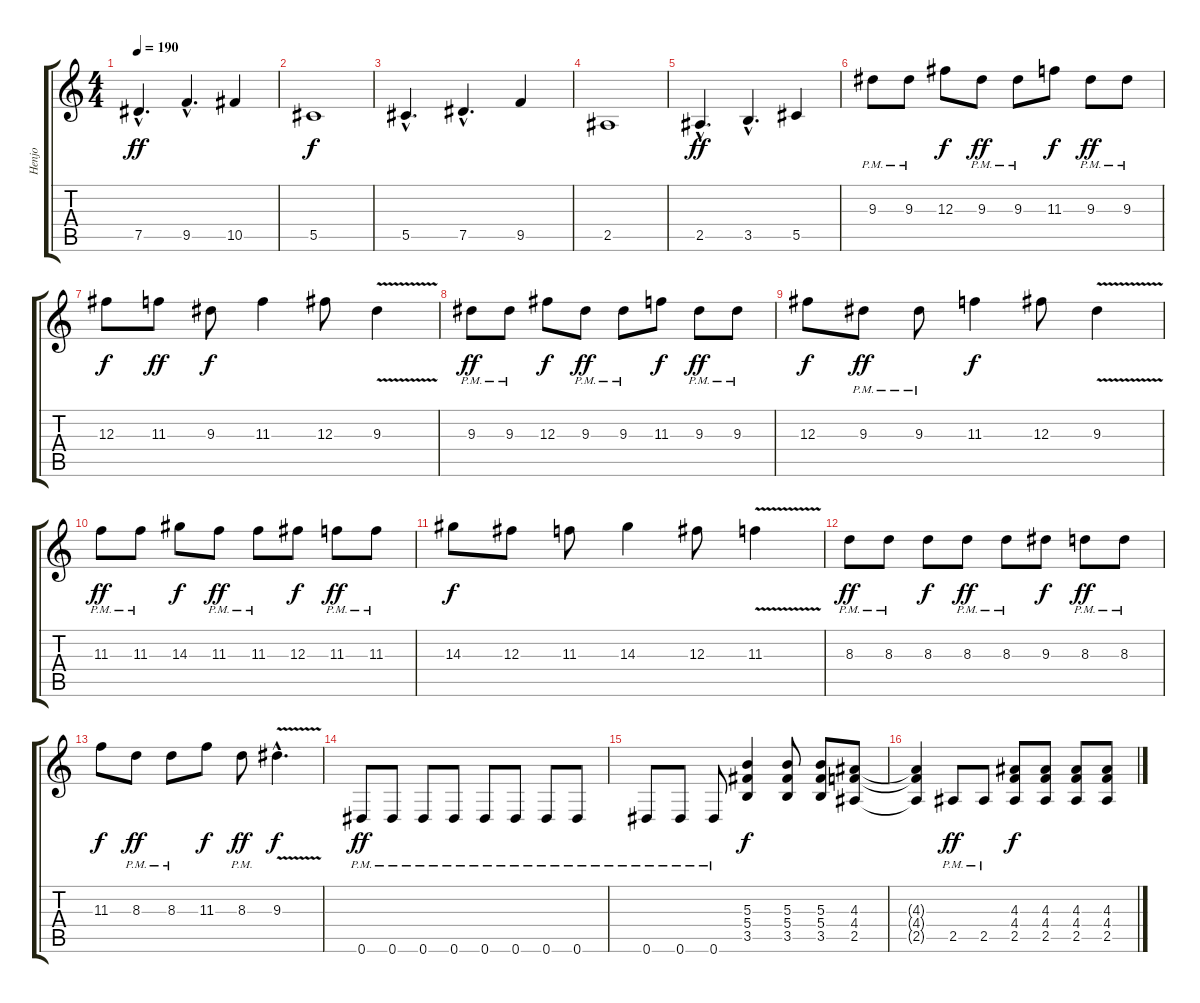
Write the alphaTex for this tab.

\track ("Henjo" "Henjo") {instrument distortionguitar}
\staff {score tabs}
\tuning (Eb4 Bb3 Gb3 Db3 Ab2 Eb2) {hide}
\ts (4 4)
\tempo 190
\clef g2
\ks c
7.5{hac}.4{d dy ff} 9.5{hac}.4{d} 10.5.4 |
5.5.1{dy f} |
5.5{hac}.4{d} 7.5{hac}.4{d} 9.5.4 |
2.5.1 |
2.5{hac}.4{d dy ff} 3.5{hac}.4{d} 5.5.4 |
9.3{pm}.8 9.3{pm}.8 12.3.8{dy f} 9.3{pm}.8{dy ff} 9.3{pm}.8 11.3.8{dy f} 9.3{pm}.8{dy ff} 9.3{pm}.8 |
12.3.8{dy f} 11.3.8{dy ff} 9.3.8{dy f} 11.3.4 12.3.8 9.3{v}.4 |
9.3{pm}.8{dy ff} 9.3{pm}.8 12.3.8{dy f} 9.3{pm}.8{dy ff} 9.3{pm}.8 11.3.8{dy f} 9.3{pm}.8{dy ff} 9.3{pm}.8 |
12.3.8{dy f} 9.3{pm}.8{dy ff} 9.3{pm}.8 11.3.4{dy f} 12.3.8 9.3{v}.4 |
11.3{pm}.8{dy ff} 11.3{pm}.8 14.3.8{dy f} 11.3{pm}.8{dy ff} 11.3{pm}.8 12.3.8{dy f} 11.3{pm}.8{dy ff} 11.3{pm}.8 |
14.3.8{dy f} 12.3.8 11.3.8 14.3.4 12.3.8 11.3{v}.4 |
8.3{pm}.8{dy ff} 8.3{pm}.8 8.3.8{dy f} 8.3{pm}.8{dy ff} 8.3{pm}.8 9.3.8{dy f} 8.3{pm}.8{dy ff} 8.3{pm}.8 |
11.3.8{dy f} 8.3{pm}.8{dy ff} 8.3{pm}.8 11.3.8{dy f} 8.3{pm}.8{dy ff} 9.3{v hac}.4{d dy f} |
0.6{pm}.8{dy ff} 0.6{pm}.8 0.6{pm}.8 0.6{pm}.8 0.6{pm}.8 0.6{pm}.8 0.6{pm}.8 0.6{pm}.8 |
0.6{pm}.8 0.6{pm}.8 0.6{pm}.8 (5.3 5.4 3.5).4{dy f} (5.3 5.4 3.5).8 (5.3 5.4 3.5).8 (4.3 4.4 2.5).8 |
(4.3{t} 4.4{t} 2.5{t}).4 2.5{pm}.8{dy ff} 2.5{pm}.8 (4.3 4.4 2.5).8{dy f} (4.3 4.4 2.5).8 (4.3 4.4 2.5).8 (4.3 4.4 2.5).8
